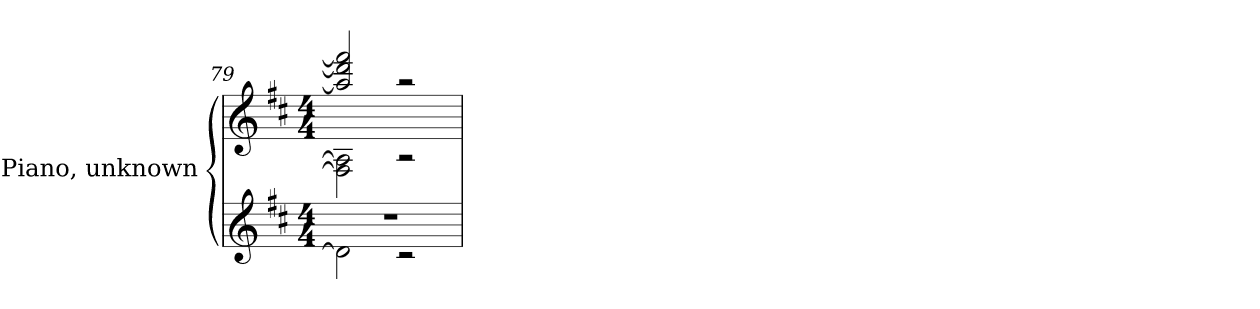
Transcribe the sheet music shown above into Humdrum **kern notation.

**kern	**kern
*part1	*part1
*staff2	*staff1
*I"Piano, unknown	*
*I'Pno.	*
*clefG2	*clefG2
*k[f#c#]	*k[f#c#]
*M4/4	*M4/4
=79	=79
*^	*^
1r	2d\]	2aa/] 2ddd/] 2fff#/]	2F#\] 2A\]
.	2r	2r	2r
*v	*v	*	*
*	*v	*v
=	=
*-	*-
